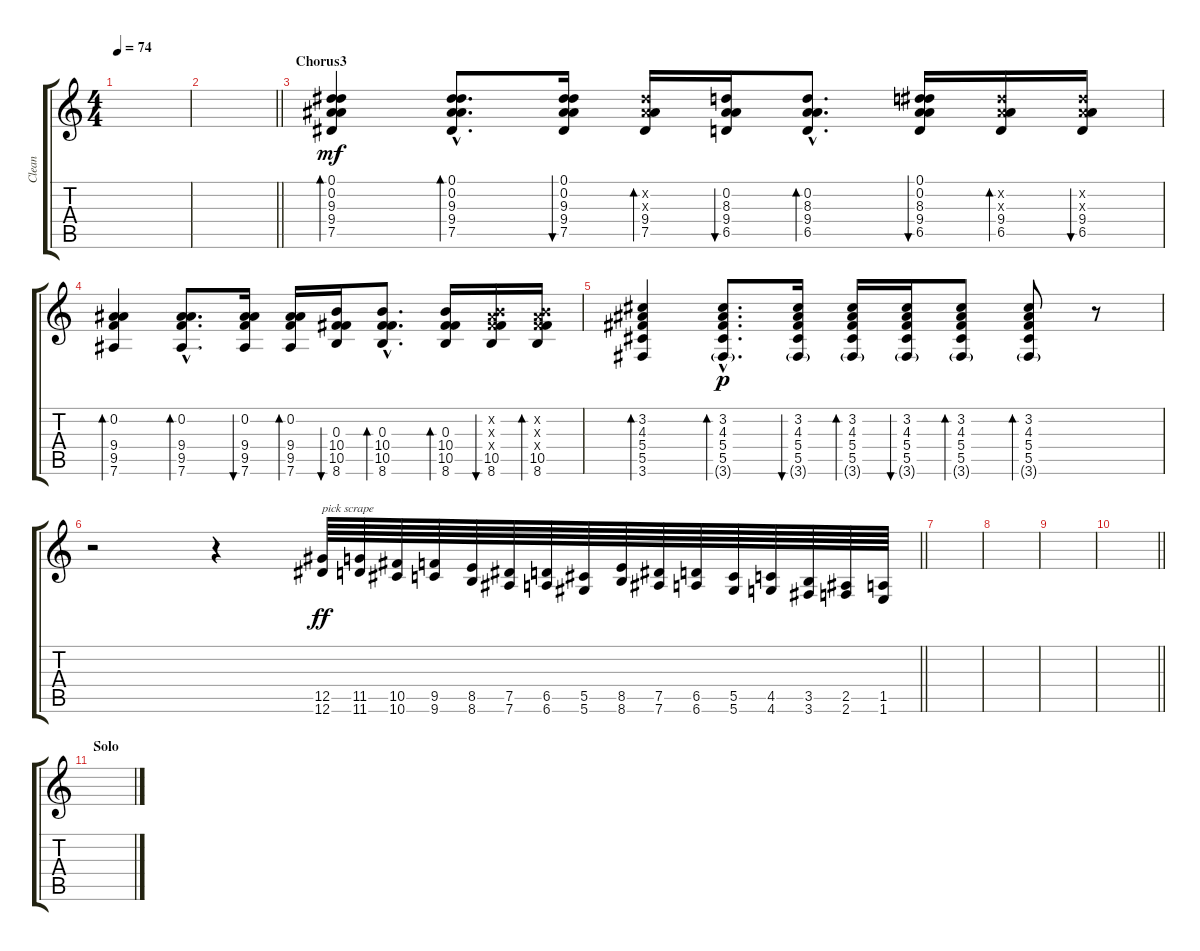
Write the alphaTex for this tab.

\track ("Clean" "Clean") {instrument electricguitarclean}
\staff {score tabs}
\tuning (Eb4 Bb3 Gb3 Db3 Ab2 Eb2) {hide}
\ts (4 4)
\tempo 74
\clef g2
\ks c
|
\barLineRight lightlight
|
\section ("" "Chorus3")
(0.1 0.2 9.3 9.4 7.5).4{bd 60 dy mf instrument acousticguitarsteel} (0.1{hac} 0.2{hac} 9.3{hac} 9.4{hac} 7.5{hac}).8{d bd 30} (0.1 0.2 9.3 9.4 7.5).16{bu 30} (0.2{x} 9.3{x} 9.4 7.5).16{bd 60} (0.2 8.3 9.4 6.5).16{bu 30} (0.2{hac} 8.3{hac} 9.4{hac} 6.5{hac}).8{d bd 30} (0.1 0.2 8.3 9.4 6.5).16{bu 30} (0.2{x} 8.3{x} 9.4 6.5).16{bd 30} (0.2{x} 8.3{x} 9.4 6.5).16{bu 30} |
(0.2 9.4 9.5 7.6).4{bd 30} (0.2{hac} 9.4{hac} 9.5{hac} 7.6{hac}).8{d bd 30} (0.2 9.4 9.5 7.6).16{bu 30} (0.2 9.4 9.5 7.6).16{bd 60} (0.3 10.4 10.5 8.6).16{bu 30} (0.3{hac} 10.4{hac} 10.5{hac} 8.6{hac}).8{d bd 30} (0.3 10.4 10.5 8.6).16{bd 30} (0.2{x} 0.3{x} 10.4{x} 10.5 8.6).16{bu 30} (0.2{x} 0.3{x} 10.4{x} 10.5 8.6).16{bd 30} |
(3.2 4.3 5.4 5.5 3.6).4{bd 30} (3.2{hac} 4.3{hac} 5.4{hac} 5.5{hac} 3.6{g hac}).8{d bd 30 dy p} (3.2 4.3 5.4 5.5 3.6{g}).16{bu 30} (3.2 4.3 5.4 5.5 3.6{g}).16{bd 30} (3.2 4.3 5.4 5.5 3.6{g}).16{bu 30} (3.2 4.3 5.4 5.5 3.6{g}).8{bd 30} (3.2 4.3 5.4 5.5 3.6{g}).8{bd 30} r.8 |
\barLineRight lightlight
r.2 r.4 (12.5 12.6).64{txt "pick scrape" dy ff instrument guitarfretnoise} (11.5 11.6).64 (10.5 10.6).64 (9.5 9.6).64 (8.5 8.6).64 (7.5 7.6).64 (6.5 6.6).64 (5.5 5.6).64 (8.5 8.6).64 (7.5 7.6).64 (6.5 6.6).64 (5.5 5.6).64 (4.5 4.6).64 (3.5 3.6).64 (2.5 2.6).64 (1.5 1.6).64 |
|
|
|
\barLineRight lightlight
|
\section ("" "Solo")
